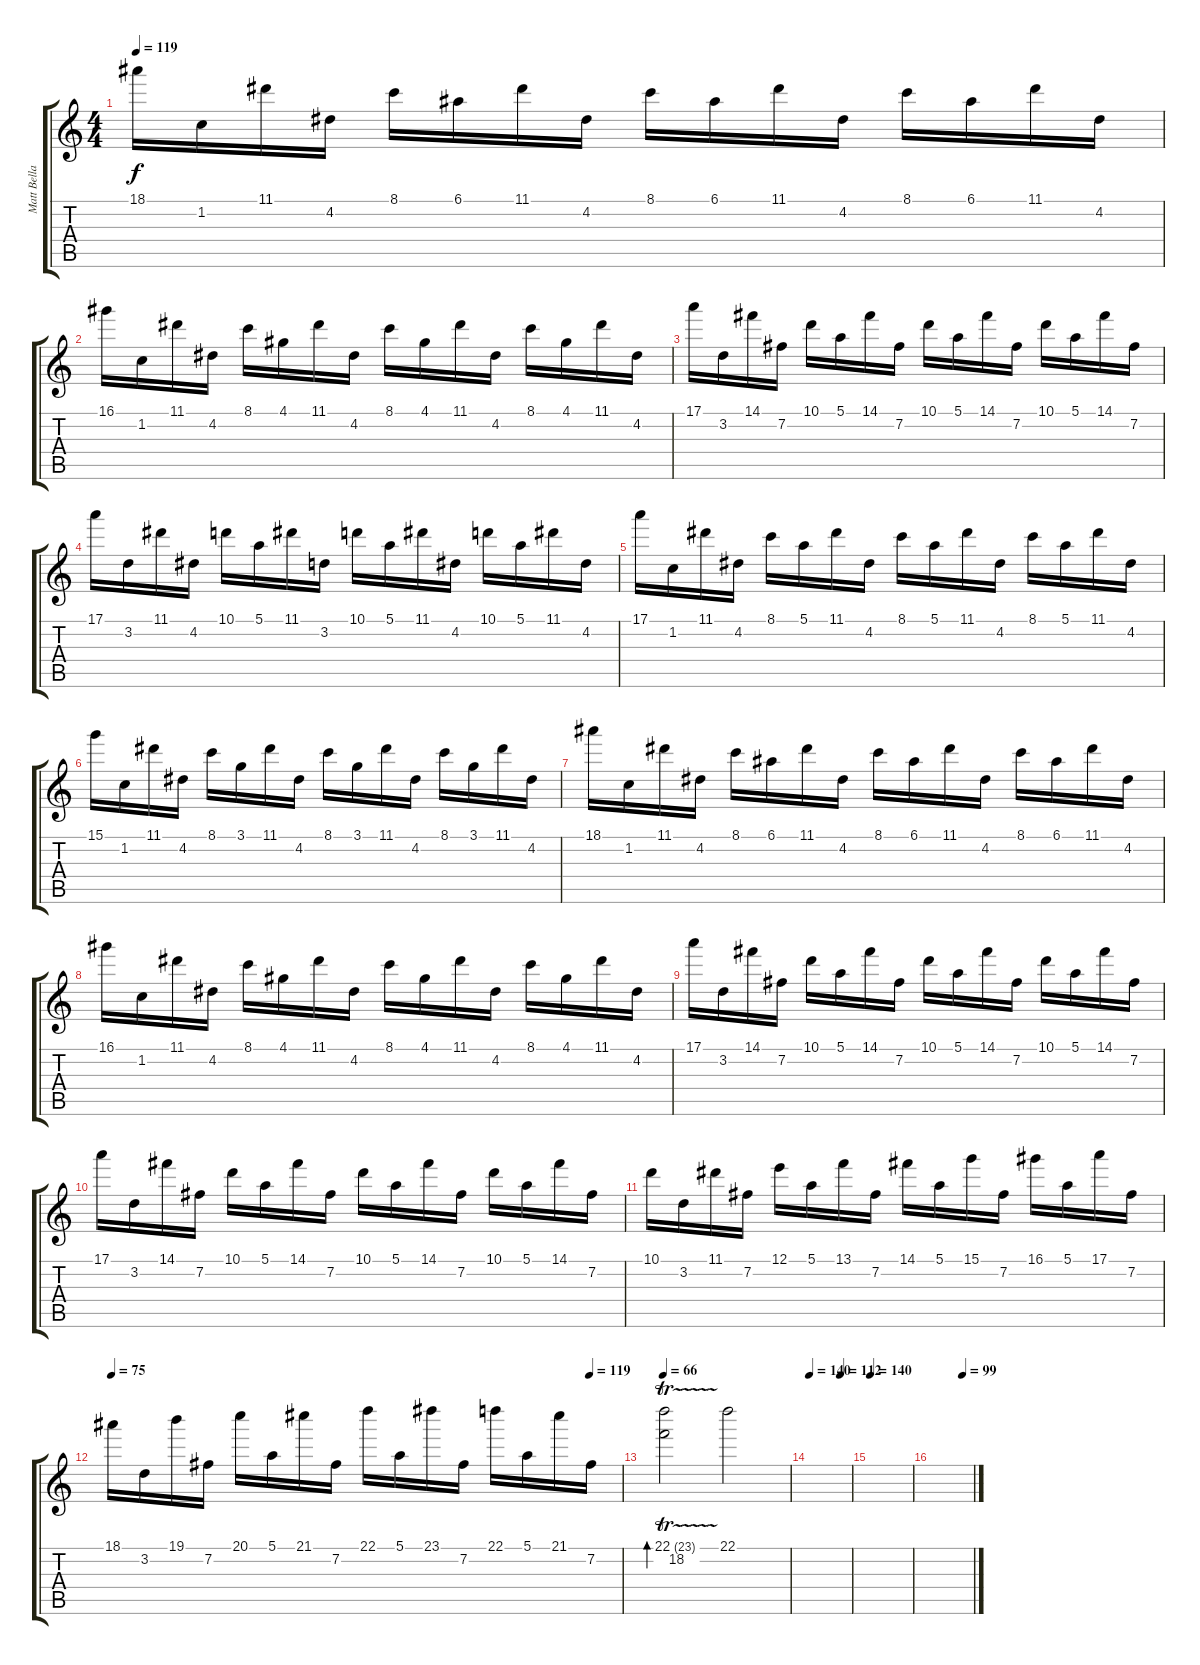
\track ("Matt Bellamy Piano" "Matt Bella") {instrument acousticgrandpiano}
\staff {score tabs}
\tuning (E5 B4 G4 D4 A3 E3) {hide}
\ts (4 4)
\tempo 119
\clef g2
\ks c
18.1.16{dy f instrument acousticgrandpiano} 1.2.16 11.1.16 4.2.16 8.1.16 6.1.16 11.1.16 4.2.16 8.1.16 6.1.16 11.1.16 4.2.16 8.1.16 6.1.16 11.1.16 4.2.16 |
16.1.16{instrument acousticgrandpiano} 1.2.16 11.1.16 4.2.16 8.1.16 4.1.16 11.1.16 4.2.16 8.1.16 4.1.16 11.1.16 4.2.16 8.1.16 4.1.16 11.1.16 4.2.16 |
17.1.16{instrument acousticgrandpiano} 3.2.16 14.1.16 7.2.16 10.1.16 5.1.16 14.1.16 7.2.16 10.1.16 5.1.16 14.1.16 7.2.16 10.1.16 5.1.16 14.1.16 7.2.16 |
17.1.16{instrument acousticgrandpiano} 3.2.16 11.1.16 4.2.16 10.1.16 5.1.16 11.1.16 3.2.16 10.1.16 5.1.16 11.1.16 4.2.16 10.1.16 5.1.16 11.1.16 4.2.16 |
17.1.16{instrument acousticgrandpiano} 1.2.16 11.1.16 4.2.16 8.1.16 5.1.16 11.1.16 4.2.16 8.1.16 5.1.16 11.1.16 4.2.16 8.1.16 5.1.16 11.1.16 4.2.16 |
15.1.16{instrument acousticgrandpiano} 1.2.16 11.1.16 4.2.16 8.1.16 3.1.16 11.1.16 4.2.16 8.1.16 3.1.16 11.1.16 4.2.16 8.1.16 3.1.16 11.1.16 4.2.16 |
18.1.16{instrument acousticgrandpiano} 1.2.16 11.1.16 4.2.16 8.1.16 6.1.16 11.1.16 4.2.16 8.1.16 6.1.16 11.1.16 4.2.16 8.1.16 6.1.16 11.1.16 4.2.16 |
16.1.16{instrument acousticgrandpiano} 1.2.16 11.1.16 4.2.16 8.1.16 4.1.16 11.1.16 4.2.16 8.1.16 4.1.16 11.1.16 4.2.16 8.1.16 4.1.16 11.1.16 4.2.16 |
17.1.16{instrument acousticgrandpiano} 3.2.16 14.1.16 7.2.16 10.1.16 5.1.16 14.1.16 7.2.16 10.1.16 5.1.16 14.1.16 7.2.16 10.1.16 5.1.16 14.1.16 7.2.16 |
17.1.16{instrument acousticgrandpiano} 3.2.16 14.1.16 7.2.16 10.1.16 5.1.16 14.1.16 7.2.16 10.1.16 5.1.16 14.1.16 7.2.16 10.1.16 5.1.16 14.1.16 7.2.16 |
10.1.16 3.2.16 11.1.16 7.2.16 12.1.16 5.1.16 13.1.16 7.2.16 14.1.16 5.1.16 15.1.16 7.2.16 16.1.16 5.1.16 17.1.16 7.2.16 |
\tempo 75
\tempo (119 0.9375)
18.1.16 3.2.16 19.1.16 7.2.16 20.1.16 5.1.16 21.1.16 7.2.16 22.1.16 5.1.16 23.1.16 7.2.16 22.1.16 5.1.16 21.1.16 7.2.16 |
\tempo 66
(22.1{tr (23 32)} 18.2).2{bd 480} 22.1.2 |
\tempo 140
\tempo (112 0.75)
|
\tempo 140
|
\tempo (99 0.75)
